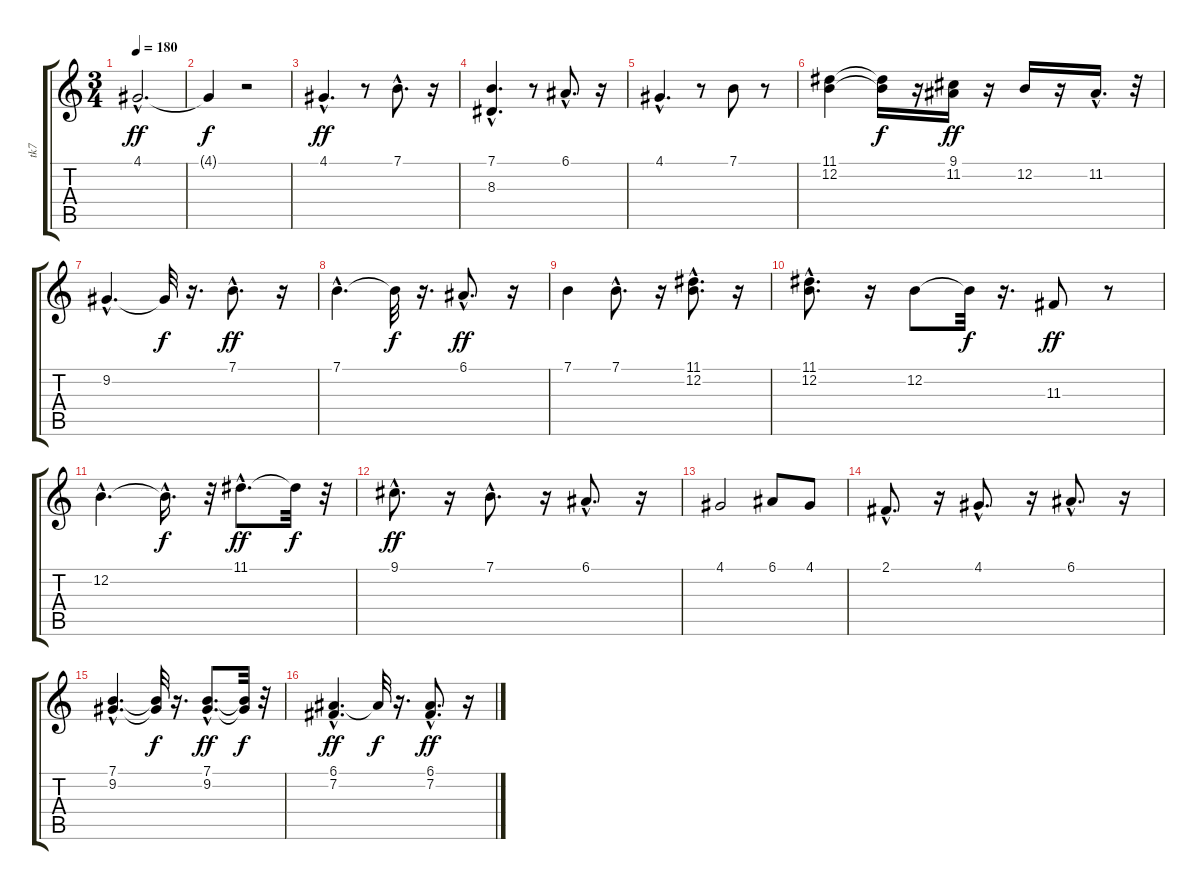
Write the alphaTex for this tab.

\track ("tk7" "tk7") {instrument reedorgan}
\staff {score tabs}
\tuning (E4 B3 G3 D3 A2 E2) {hide}
\ts (3 4)
\tempo 180
\clef g2
\ks c
4.1{hac}.2{d dy ff} |
4.1{t}.4{dy f} r.2 |
4.1{hac}.4{d dy ff} r.8 7.1{hac}.8{d} r.16 |
(7.1{hac} 8.3{hac}).4{d} r.8 6.1{hac}.8{d} r.16 |
4.1{hac}.4{d} r.8 7.1.8 r.8 |
(11.1 12.2).4 (11.1{t} 12.2{t}).16{dy f} r.16 (9.1 11.2).16{dy ff} r.16 12.2.16 r.16 11.2{hac}.16{d} r.32 |
9.2{hac}.4{d} 9.2{t}.32{dy f} r.16{d} 7.1{hac}.8{d dy ff} r.16 |
7.1{hac}.4{d} 7.1{t}.32{dy f} r.16{d} 6.1{hac}.8{d dy ff} r.16 |
7.1.4 7.1{hac}.8{d} r.16 (11.1{hac} 12.2).8{d} r.16 |
(11.1{hac} 12.2{hac}).8{d} r.16 12.2.8 12.2{t}.32{dy f} r.16{d} 11.3.8{dy ff} r.8 |
12.2{hac}.4{d} 12.2{hac t}.16{d dy f} r.32 11.1{hac}.8{d dy ff} 11.1{t}.32{dy f} r.32 |
9.1{hac}.8{d dy ff} r.16 7.1{hac}.8{d} r.16 6.1{hac}.8{d} r.16 |
4.1.2 6.1.8 4.1.8 |
2.1{hac}.8{d} r.16 4.1{hac}.8{d} r.16 6.1{hac}.8{d} r.16 |
(7.1{hac} 9.2{hac}).4{d} (7.1{t} 9.2{t}).32{dy f} r.16{d} (7.1{hac} 9.2{hac}).8{d dy ff} (7.1{t} 9.2{t}).32{dy f} r.32 |
(6.1{hac} 7.2{hac}).4{d dy ff} 6.1{t}.32{dy f} r.16{d} (6.1{hac} 7.2{hac}).8{d dy ff} r.16
